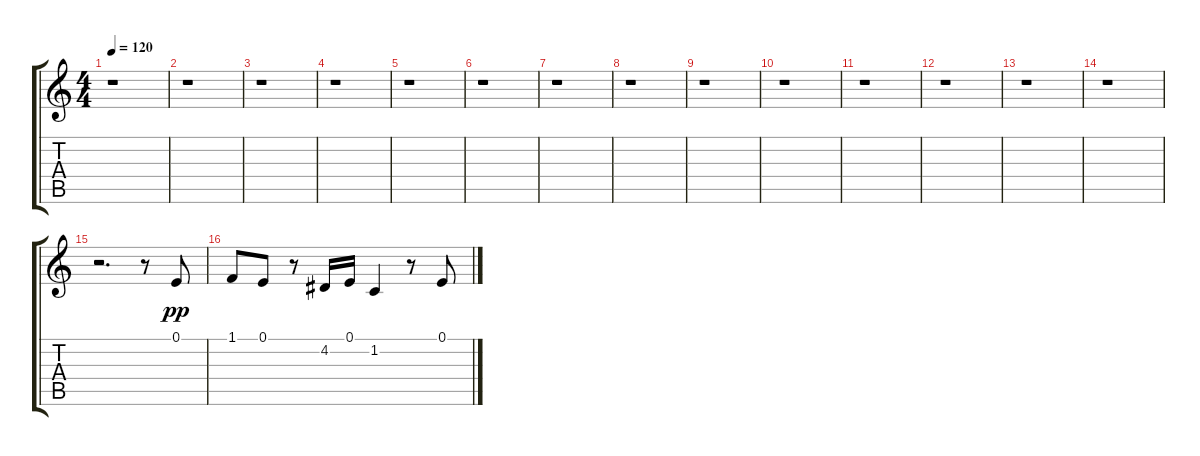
\track "" {instrument choiraahs}
\staff {score tabs}
\tuning (E4 B3 G3 D3 A2 E2) {hide}
\ts (4 4)
\tempo 120
\clef g2
\ks c
r.1{dy pp} |
r.1 |
r.1 |
r.1 |
r.1 |
r.1 |
r.1 |
r.1 |
r.1 |
r.1 |
r.1 |
r.1 |
r.1 |
r.1 |
r.2{d} r.8 0.1.8 |
1.1.8 0.1.8 r.8 4.2.16 0.1.16 1.2.4 r.8 0.1.8
